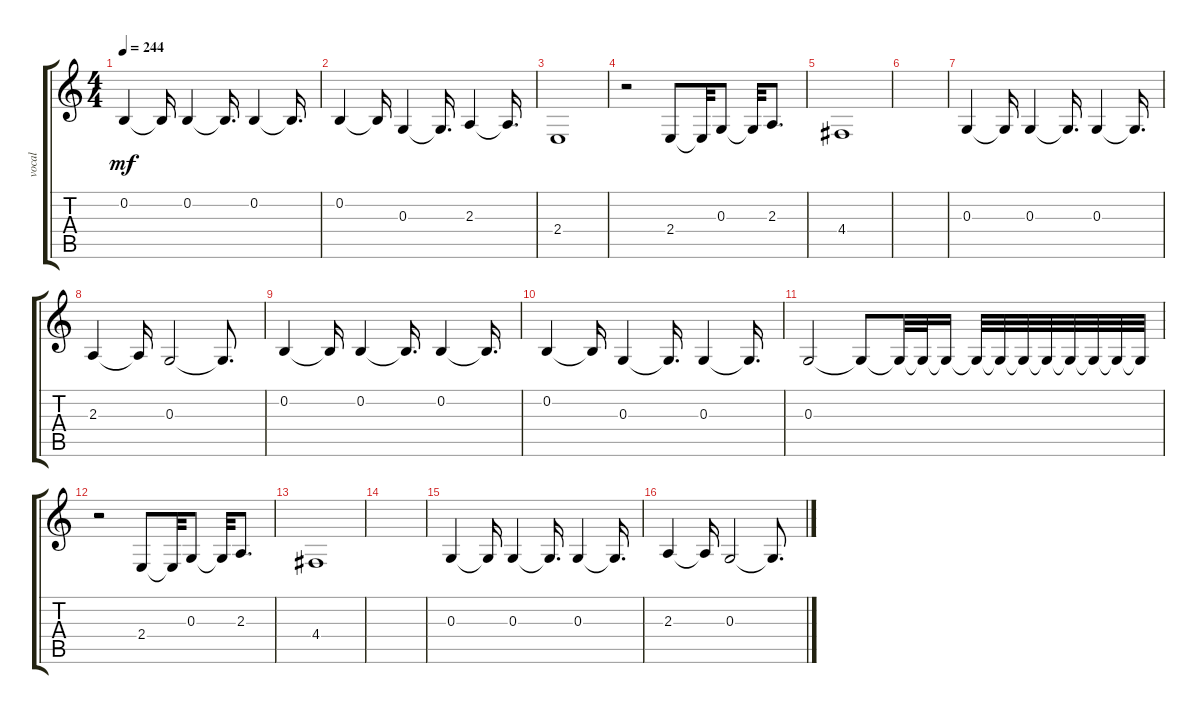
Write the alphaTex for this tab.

\track ("vocal" "vocal") {instrument lead2sawtooth}
\staff {score tabs}
\tuning (E4 B3 G3 D3 A2 E2) {hide}
\ts (4 4)
\tempo 244
\clef g2
\ks c
0.2.4{dy mf} 0.2{t}.16 0.2.4 0.2{t}.16{d} 0.2.4 0.2{t}.16{d} |
0.2.4 0.2{t}.16 0.3.4 0.3{t}.16{d} 2.3.4 2.3{t}.16{d} |
2.4.1 |
r.2 2.4.8 2.4{t}.32 0.3.8 0.3{t}.32 2.3.8{d} |
4.4.1 |
|
0.3.4 0.3{t}.16 0.3.4 0.3{t}.16{d} 0.3.4 0.3{t}.16{d} |
2.3.4 2.3{t}.16 0.3.2 0.3{t}.8{d} |
0.2.4 0.2{t}.16 0.2.4 0.2{t}.16{d} 0.2.4 0.2{t}.16{d} |
0.2.4 0.2{t}.16 0.3.4 0.3{t}.16{d} 0.3.4 0.3{t}.16{d} |
0.3.2 0.3{t}.8 0.3{t}.32 0.3{t}.32 0.3{t}.16 0.3{t}.32 0.3{t}.32 0.3{t}.32 0.3{t}.32 0.3{t}.32 0.3{t}.32 0.3{t}.32 0.3{t}.32 |
r.2 2.4.8 2.4{t}.32 0.3.8 0.3{t}.32 2.3.8{d} |
4.4.1 |
|
0.3.4 0.3{t}.16 0.3.4 0.3{t}.16{d} 0.3.4 0.3{t}.16{d} |
2.3.4 2.3{t}.16 0.3.2 0.3{t}.8{d}
